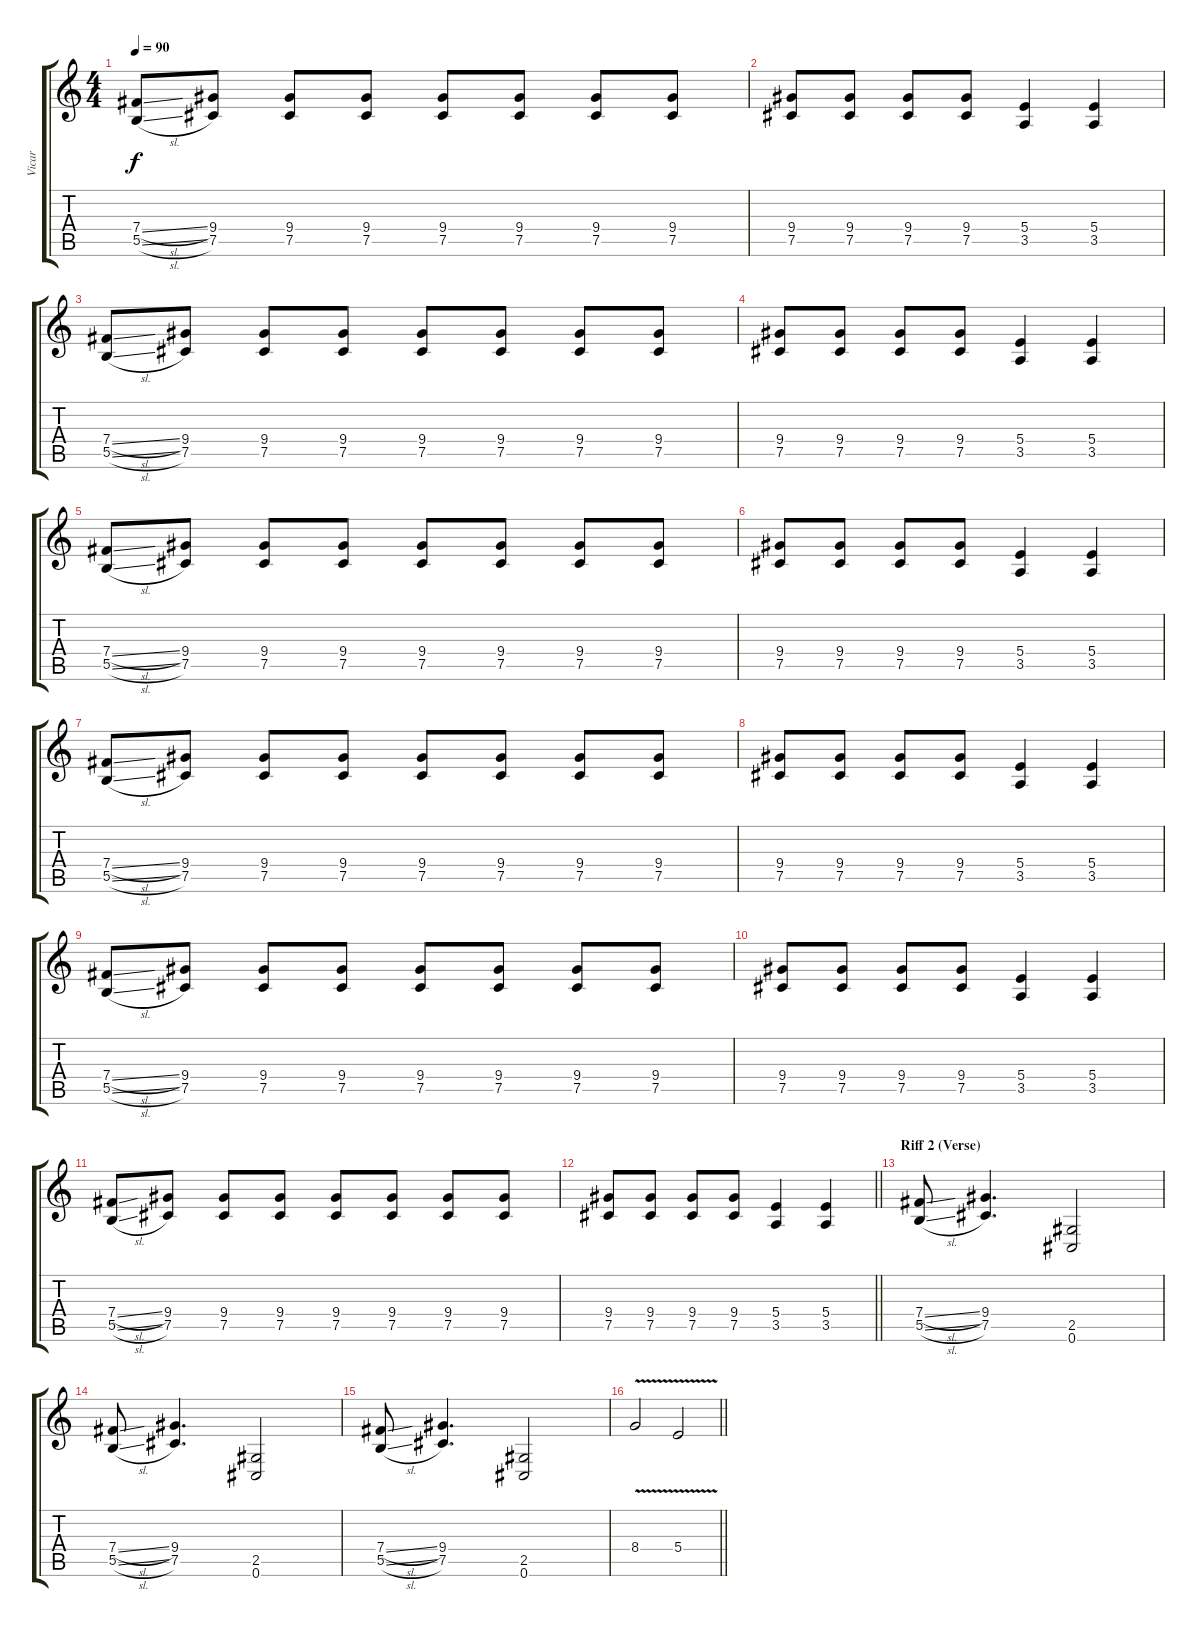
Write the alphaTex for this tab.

\track ("Vicar" "Vicar") {instrument distortionguitar}
\staff {score tabs}
\tuning (Db4 Ab3 E3 B2 Gb2 Db2) {hide}
\ts (4 4)
\tempo 90
\clef g2
\ks c
(7.4{sl} 5.5{sl}).8{dy f} (9.4 7.5).8 (9.4 7.5).8 (9.4 7.5).8 (9.4 7.5).8 (9.4 7.5).8 (9.4 7.5).8 (9.4 7.5).8 |
(9.4 7.5).8 (9.4 7.5).8 (9.4 7.5).8 (9.4 7.5).8 (5.4 3.5).4 (5.4 3.5).4 |
(7.4{sl} 5.5{sl}).8 (9.4 7.5).8 (9.4 7.5).8 (9.4 7.5).8 (9.4 7.5).8 (9.4 7.5).8 (9.4 7.5).8 (9.4 7.5).8 |
(9.4 7.5).8 (9.4 7.5).8 (9.4 7.5).8 (9.4 7.5).8 (5.4 3.5).4 (5.4 3.5).4 |
(7.4{sl} 5.5{sl}).8 (9.4 7.5).8 (9.4 7.5).8 (9.4 7.5).8 (9.4 7.5).8 (9.4 7.5).8 (9.4 7.5).8 (9.4 7.5).8 |
(9.4 7.5).8 (9.4 7.5).8 (9.4 7.5).8 (9.4 7.5).8 (5.4 3.5).4 (5.4 3.5).4 |
(7.4{sl} 5.5{sl}).8 (9.4 7.5).8 (9.4 7.5).8 (9.4 7.5).8 (9.4 7.5).8 (9.4 7.5).8 (9.4 7.5).8 (9.4 7.5).8 |
(9.4 7.5).8 (9.4 7.5).8 (9.4 7.5).8 (9.4 7.5).8 (5.4 3.5).4 (5.4 3.5).4 |
(7.4{sl} 5.5{sl}).8 (9.4 7.5).8 (9.4 7.5).8 (9.4 7.5).8 (9.4 7.5).8 (9.4 7.5).8 (9.4 7.5).8 (9.4 7.5).8 |
(9.4 7.5).8 (9.4 7.5).8 (9.4 7.5).8 (9.4 7.5).8 (5.4 3.5).4 (5.4 3.5).4 |
(7.4{sl} 5.5{sl}).8 (9.4 7.5).8 (9.4 7.5).8 (9.4 7.5).8 (9.4 7.5).8 (9.4 7.5).8 (9.4 7.5).8 (9.4 7.5).8 |
\barLineRight lightlight
(9.4 7.5).8 (9.4 7.5).8 (9.4 7.5).8 (9.4 7.5).8 (5.4 3.5).4 (5.4 3.5).4 |
\section ("" "Riff 2 (Verse)")
(7.4{sl} 5.5{sl}).8 (9.4 7.5).4{d} (2.5 0.6).2 |
(7.4{sl} 5.5{sl}).8 (9.4 7.5).4{d} (2.5 0.6).2 |
(7.4{sl} 5.5{sl}).8 (9.4 7.5).4{d} (2.5 0.6).2 |
\barLineRight lightlight
8.4{v}.2 5.4{v}.2
